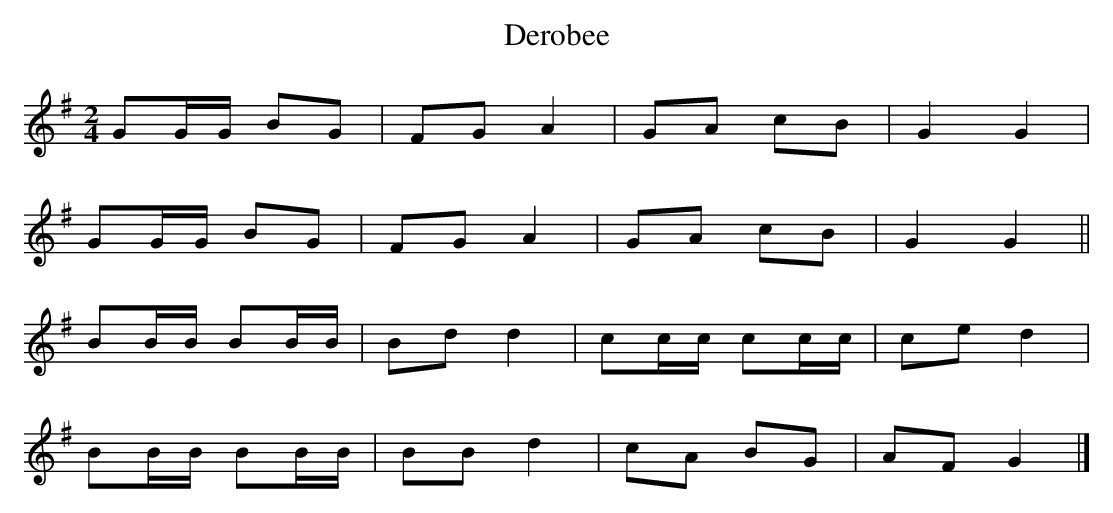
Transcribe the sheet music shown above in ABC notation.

X:1
T:Derobee
M:2/4
L:1/8
K:G
GG/G/ BG|FG A2|GA cB|G2 G2|
GG/G/ BG|FG A2|GA cB|G2 G2||
BB/B/ BB/B/|Bd d2|cc/c/ cc/c/|ce d2|
BB/B/ BB/B/|BB d2|cA BG|AF G2|]
